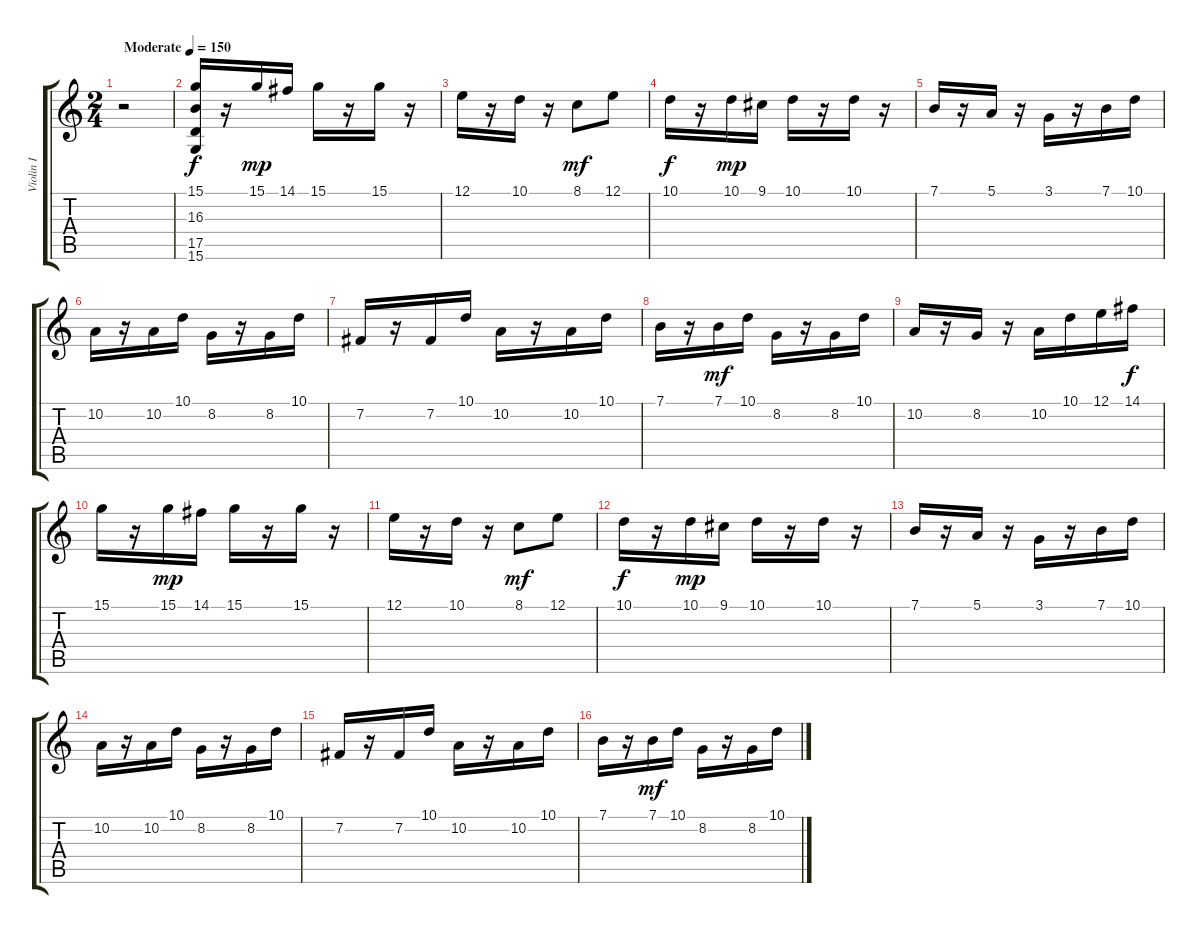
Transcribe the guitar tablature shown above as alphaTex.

\track ("Violin I" "Violin I") {instrument stringensemble1}
\staff {score tabs}
\tuning (E4 B3 G3 D3 A2 E2) {hide}
\ts (2 4)
\tempo (150 "Moderate")
\clef g2
\ks c
r.2{dy f instrument stringensemble1} |
(15.1 16.3 17.5 15.6).16 r.16 15.1.16{dy mp} 14.1.16 15.1.16 r.16 15.1.16 r.16 |
12.1.16 r.16 10.1.16 r.16 8.1.8{dy mf} 12.1.8 |
10.1.16{dy f} r.16 10.1.16{dy mp} 9.1.16 10.1.16 r.16 10.1.16 r.16 |
7.1.16 r.16 5.1.16 r.16 3.1.16 r.16 7.1.16 10.1.16 |
10.2.16 r.16 10.2.16 10.1.16 8.2.16 r.16 8.2.16 10.1.16 |
7.2.16 r.16 7.2.16 10.1.16 10.2.16 r.16 10.2.16 10.1.16 |
7.1.16 r.16 7.1.16{dy mf} 10.1.16 8.2.16 r.16 8.2.16 10.1.16 |
10.2.16 r.16 8.2.16 r.16 10.2.16 10.1.16 12.1.16 14.1.16{dy f} |
15.1.16 r.16 15.1.16{dy mp} 14.1.16 15.1.16 r.16 15.1.16 r.16 |
12.1.16 r.16 10.1.16 r.16 8.1.8{dy mf} 12.1.8 |
10.1.16{dy f} r.16 10.1.16{dy mp} 9.1.16 10.1.16 r.16 10.1.16 r.16 |
7.1.16 r.16 5.1.16 r.16 3.1.16 r.16 7.1.16 10.1.16 |
10.2.16 r.16 10.2.16 10.1.16 8.2.16 r.16 8.2.16 10.1.16 |
7.2.16 r.16 7.2.16 10.1.16 10.2.16 r.16 10.2.16 10.1.16 |
7.1.16 r.16 7.1.16{dy mf} 10.1.16 8.2.16 r.16 8.2.16 10.1.16
